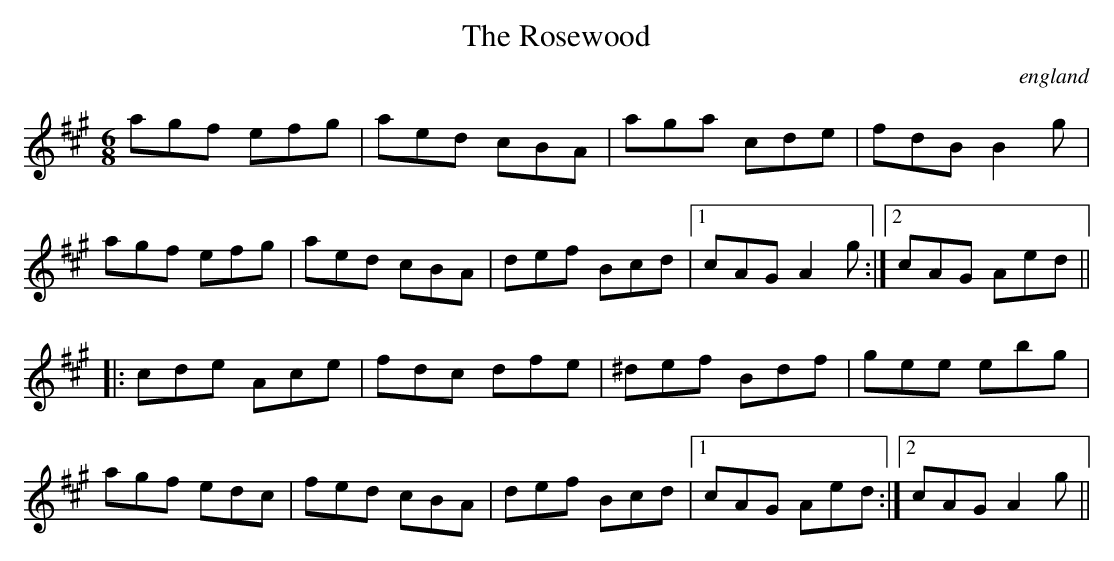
X:1
T:Rosewood, The
O:england
M:6/8
L:1/8
K:A
agf efg|aed cBA|aga cde|fdB B2g|
agf efg|aed cBA|def Bcd|1 cAG A2g:|2 cAG Aed||
|:cde Ace|fdc dfe|^def Bdf|gee ebg|
agf edc|fed cBA|def Bcd|1 cAG Aed:|2 cAG A2g||
